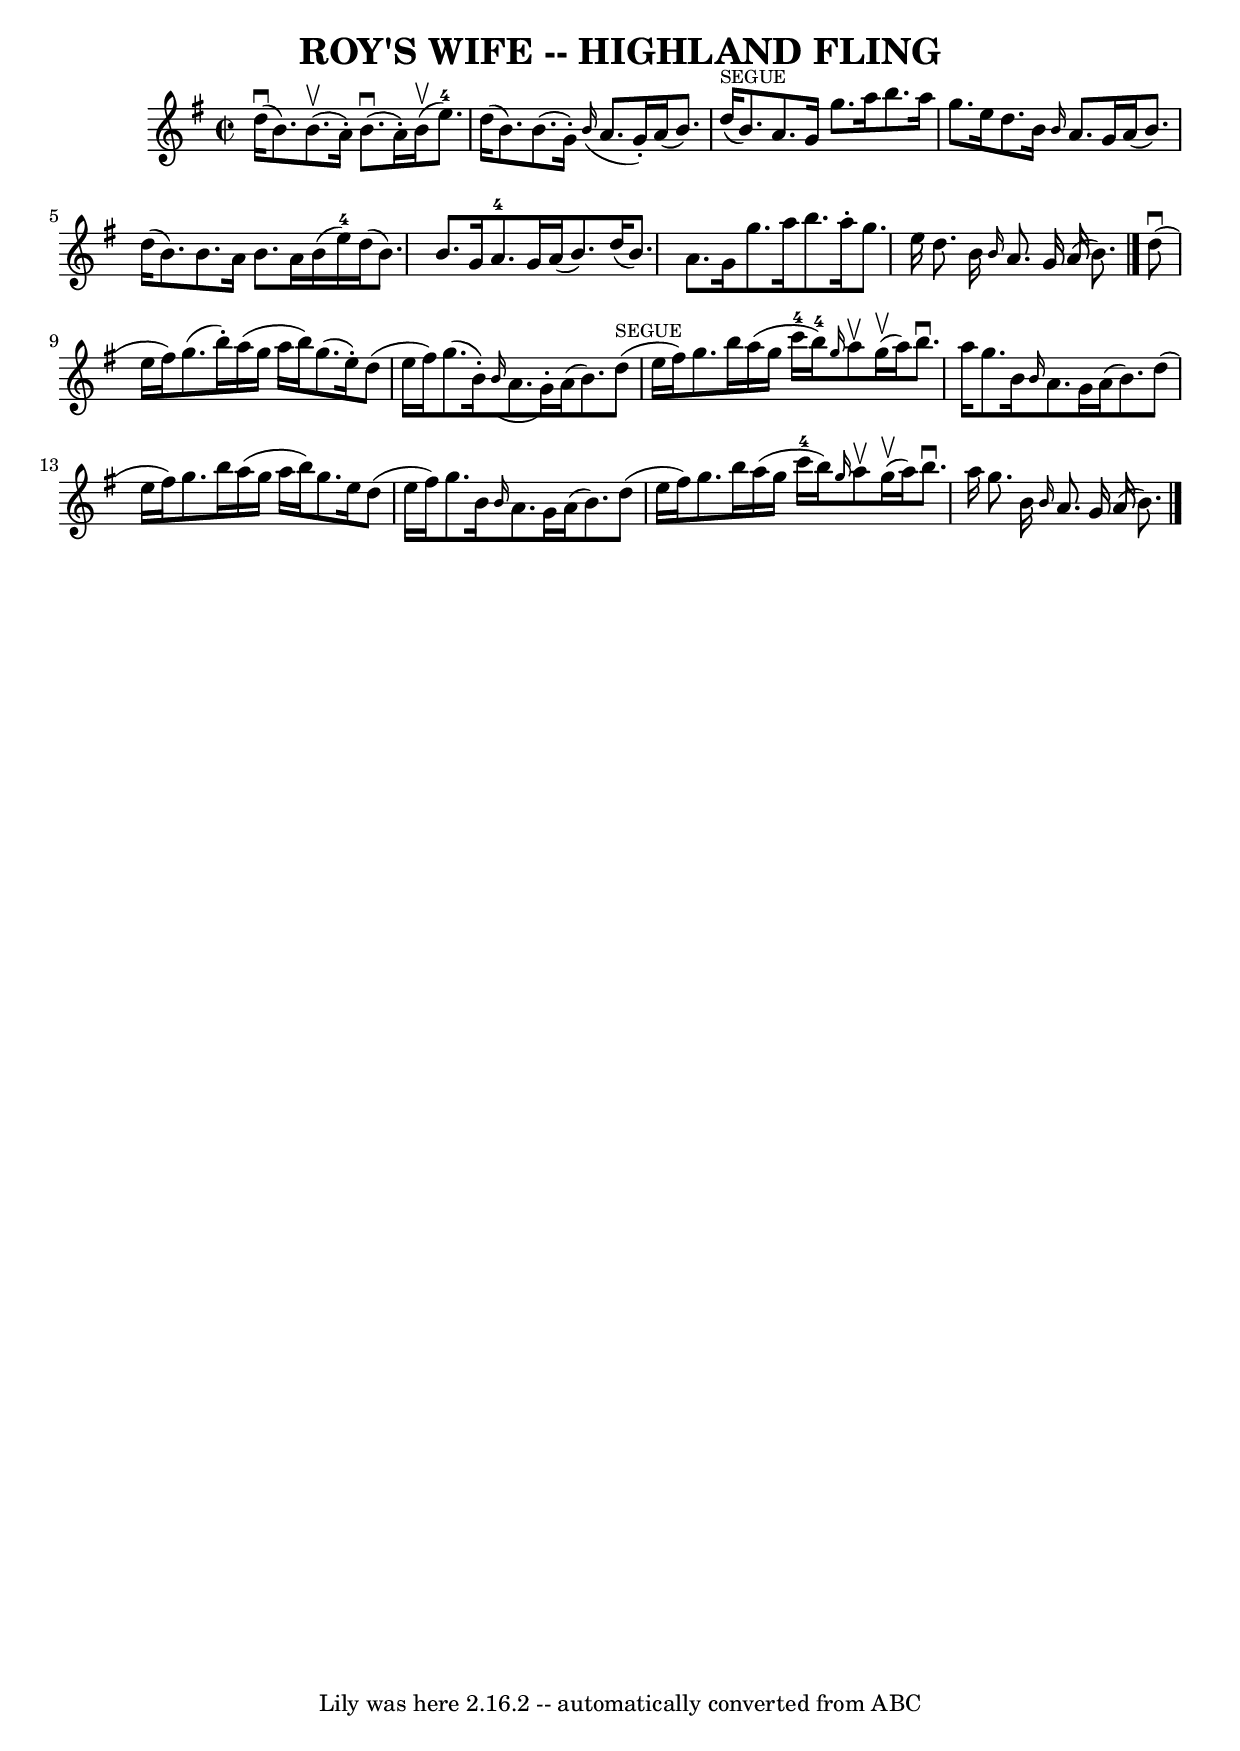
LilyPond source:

\version "2.16.2"
\include "Mammoth.ily"
\header {
  %% book = "Ryan's Mammoth Collection of Fiddle Tunes"
  crossRefNumber = "1"
  footnotes = ""
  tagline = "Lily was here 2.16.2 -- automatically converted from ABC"
  title = "ROY'S WIFE -- HIGHLAND FLING"

}
voicedefault =  {


  \override Staff.TimeSignature #'style = #'C
  \time 2/2 
  \key g \major
  d''16 (^\downbow b'8.) b'8. (^\upbow   
  a'16-.) b'8. (^\downbow a'16-.) b'16 (^\upbow e''8.-4)   
  |
  d''16 (b'8.) b'8. (g'16-.)   \grace { b'16 (
				       }   
  a'8. g'16-.) a'16 (b'8.)   |
  d''16^\segue(b'8.-) a'8. g'16 g''8. a''16 b''8. a''16    |
  g''8.    
  e''16 d''8. b'16  \grace { b'16  
			   } a'8. g'16 a'16 (b'8.) 
  |
  d''16 (b'8.) b'8. a'16 b'8. a'16 b'16 (
  e''16-4)   |
  d''16 (b'8.) b'8. g'16 a'8.-4   
  g'16 a'16 (b'8.)   |
  d''16 (b'8.) a'8. g'16    
  g''8. a''16 b''8. a''16-.   |
  g''8. e''16 d''8.    
  b'16  \grace { b'16  
	       } a'8. g'16 a'16 (b'8.)   \bar "|."       
  d''8 (^\downbow e''16 fis''16) g''8. (b''16-.) a''16 (
  g''16 a''16 b''16) g''8. (e''16-.)   |
  d''8 (e''16 
  fis''16) g''8. (b'16-.)   \grace { b'16 (
				    } a'8. g'16-.-) a'16 (b'8.)   |
  d''8^\segue(e''16 fis''16)   
  g''8. b''16 a''16 (g''16 c'''16-4 b''16-4) \grace {    
    g''16  
  } a''8^\upbow g''16 (^\upbow a''16)   |
  b''8.^\downbow a''16 g''8. b'16  \grace { b'16  
				     } a'8. g'16 a'16 
  (b'8.)   |
  d''8 (e''16 fis''16) g''8. b''16    
  a''16 (g''16 a''16 b''16) g''8. e''16    |
  d''8 (
  e''16 fis''16) g''8. b'16  \grace { b'16  
				    } a'8. g'16    
  a'16 (b'8.)   |
  d''8 (e''16 fis''16) g''8. b''16 
  a''16 (g''16 c'''16-4 b''16) \grace { g''16  
				      } a''8^\upbow g''16 (^\upbow a''16)   |
  b''8.^\downbow a''16    
  g''8. b'16  \grace { b'16  
		     } a'8. g'16 a'16 (b'8.)   
  \bar "|."   

}

\score{
  <<

    \context Staff="default"
    {
      \voicedefault 
      
    }

  >>
  \layout {
    
  }
  \midi {
  }

}
